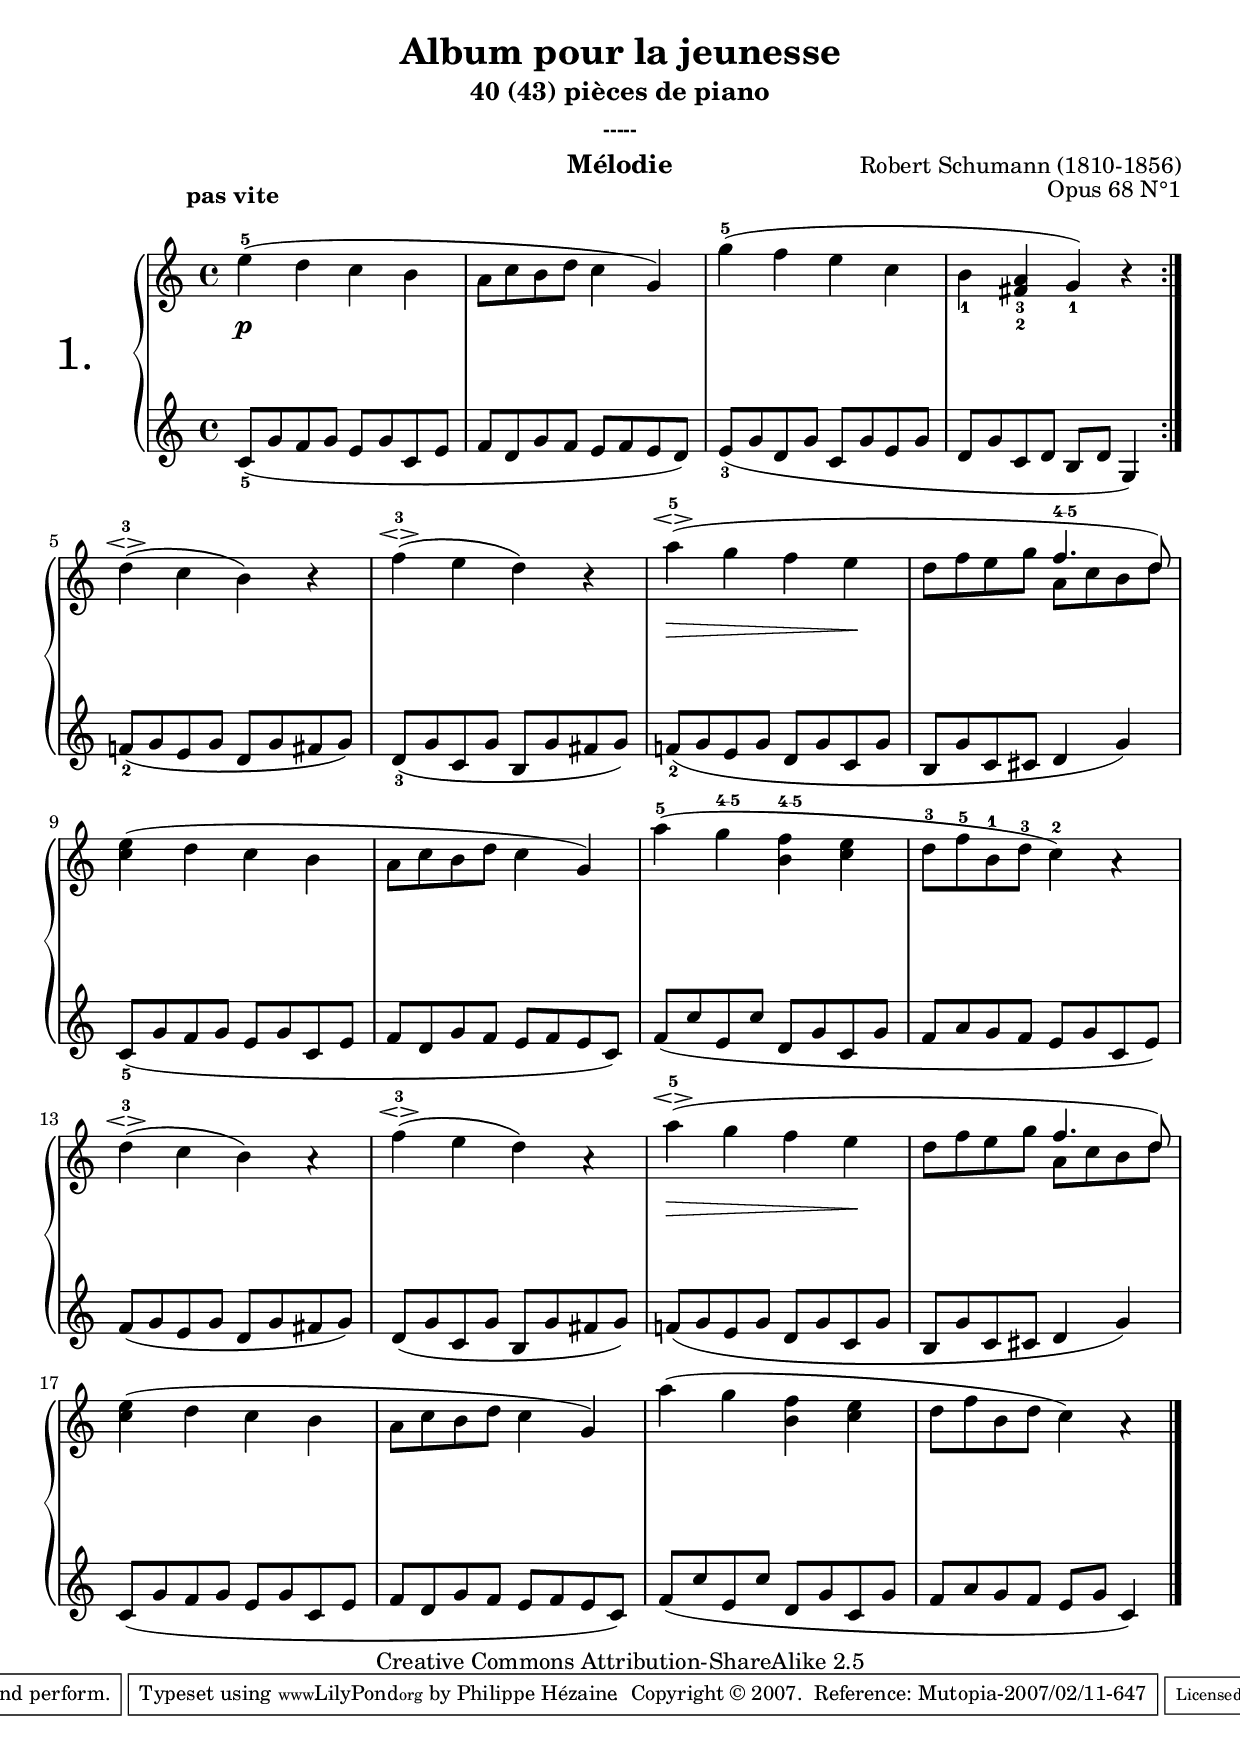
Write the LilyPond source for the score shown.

 \version "2.10.16"

 \paper { between-system-padding = #1
	ragged-bottom=##f
	ragged-last-bottom=##f
	}

     \header {

      title = "Album pour la jeunesse"
  subtitle = "40 (43) pièces de piano"
  subsubtitle = "-----"
  composer = "Robert Schumann (1810-1856)"
  opus = "Opus 68 N°1"
  instrument = "Mélodie"
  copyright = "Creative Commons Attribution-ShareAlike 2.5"
     
       % These are headers used by the Mutopia Project
       % http://www.mutopiaproject.org/
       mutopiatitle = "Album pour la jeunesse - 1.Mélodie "
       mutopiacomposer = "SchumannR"
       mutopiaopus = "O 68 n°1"
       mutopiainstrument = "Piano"
       date = "1848"
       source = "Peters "
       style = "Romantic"
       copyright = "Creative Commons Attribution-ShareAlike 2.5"
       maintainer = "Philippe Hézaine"
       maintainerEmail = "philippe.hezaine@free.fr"
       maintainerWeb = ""
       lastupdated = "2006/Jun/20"



       
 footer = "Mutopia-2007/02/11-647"
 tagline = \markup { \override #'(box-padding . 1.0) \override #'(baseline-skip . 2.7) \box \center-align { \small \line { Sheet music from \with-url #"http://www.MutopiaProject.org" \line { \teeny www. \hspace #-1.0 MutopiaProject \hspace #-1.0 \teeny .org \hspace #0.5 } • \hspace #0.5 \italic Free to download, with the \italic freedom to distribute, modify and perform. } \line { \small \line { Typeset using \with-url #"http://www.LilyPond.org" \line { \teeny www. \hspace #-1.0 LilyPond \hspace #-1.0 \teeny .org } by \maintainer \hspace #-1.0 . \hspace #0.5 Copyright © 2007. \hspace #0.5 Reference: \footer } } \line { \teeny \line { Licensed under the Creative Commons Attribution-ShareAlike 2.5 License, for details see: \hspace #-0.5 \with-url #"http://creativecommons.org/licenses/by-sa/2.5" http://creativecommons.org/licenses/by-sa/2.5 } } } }
     }

     upper = \relative c'' {
       \clef treble
       \key c \major
       \time 4/4
	\repeat volta 2 {
        \once\override TextScript #'extra-offset = #'(-5 . 2)

	e4-5^\markup { \bold "pas vite" }( d c b |
	a8 c b d c4 \stemUp g) |
	\stemDown g'-5( f e c |
	b_1 \stemUp <fis_2 a_3> g_1) r 
     }
	\stemDown d'-3\espressivo( c b) r |
	f'-3\espressivo( e d) r |
	a'-5\espressivo( g f e |
	d8 f e g
	\voiceOne
	<<
	{ f4.^\markup { \finger "4-5" } d8) | } 
	\context Voice="1" { \voiceTwo
	a8 c b d
	\oneVoice
	}
	>>
	\stemDown <c e>4( d c b |
	a8 c b d c4 \stemUp g) |
	\stemDown a'-5( g^\markup { \finger "4-5" } <b, f'>^\markup { \finger "4-5" } <c e> |
	d8-3 f-5 b,-1 d-3 c4-2) a4\rest |
	d-3\espressivo( c b) a4\rest  |
	f'-3\espressivo( e d) a4\rest |
	a'-5\espressivo( g f e |
	d8 f e g
	\voiceOne
	<<
	{ f4. d8) | } 
	\context Voice="1" { \voiceTwo
	a8 c b d
	\oneVoice
	}
	>>
	\stemDown <c e>4( d c b |
	a8 c b d c4 \stemUp g) |
	\stemDown a'( g <b, f'> <c e> |
	d8 f b, d c4) a4\rest \bar "|." 
     }
     
     lower = \relative c' {
       \clef treble
       \key c \major
       \time 4/4

	\repeat volta 2 {
	c8_5( g' f g e g c, e |
	f d g f e f e d) |
	e_3( g d g c, g' e g |
	d g c, d b d g,4) |
     }
	f'!8_2( g e g d g fis g) |
	d_3( g c, g' b, g' fis g) |
	f!_2( g e g d g c, g' |
	b, g' c, cis d4 g) |
	c,8_5( g' f g e g c, e |
	f d g f e f e c)
	f( c' e, c' d, g c, g' |
	f a g f e g c, e)
	f( g e g d g fis g) |
	d( g c, g' b, g' fis g) |
	f!( g e g d g c, g' |
	b, g' c, cis d4 g) |
	c,8( g' f g e g c, e |
	f d g f e f e c) |
	f( c' e, c' d, g c, g' |
	f a g f e g c,4)

     }
     
     dynamics = {
        
	s1\p 
	s1*5
	s4\> s2 s4\!
	s1*7
	s4\> s2 s4\!
	s1*5
     }
     
     \score {
       \context PianoStaff <<
   \set PianoStaff.instrumentName = \markup{ \fontsize #6 {"1. "} \hspace #1.0
}
         \context Staff=upper \upper
         \context Dynamics=dynamics \dynamics
         \context Staff=lower <<
           \clef bass
           \lower
         >>

       >>
       \layout {
	ragged-last = ##f
         \context {
           \type "Engraver_group"
           \name Dynamics
           \alias Voice % So that \cresc works, for example.
           \consists "Output_property_engraver"
     
           \override VerticalAxisGroup #'minimum-Y-extent = #'(-5 . 5)
           \consists "Script_engraver"
           \consists "Dynamic_engraver"
           \consists "Text_engraver"
     
           \override TextScript #'font-size = #2
           \override TextScript #'font-shape = #'italic
           \override DynamicText #'extra-offset = #'(0 . 2.5)
           \override Hairpin #'extra-offset = #'(0 . 2.5)
     
           \consists "Skip_event_swallow_translator"
     
           \consists "Axis_group_engraver"
         }
         \context {
           \PianoStaff
           \accepts Dynamics
           \override VerticalAlignment #'forced-distance = #5
         }
       }
     }
     \score {
	\unfoldRepeats
       \context PianoStaff <<
         \context Staff=upper  \upper %\dynamics

         \context Staff=lower << \lower %\dynamics
	>>
       >>
       \midi {
	\context { \Score
	tempoWholesPerMinute = #(ly:make-moment 60 4)
	     }

         \context {
           \type "Performer_group"
           \name Dynamics
         }
	
         \context {
           \PianoStaff
           \accepts Dynamics
         }
       }
     }
